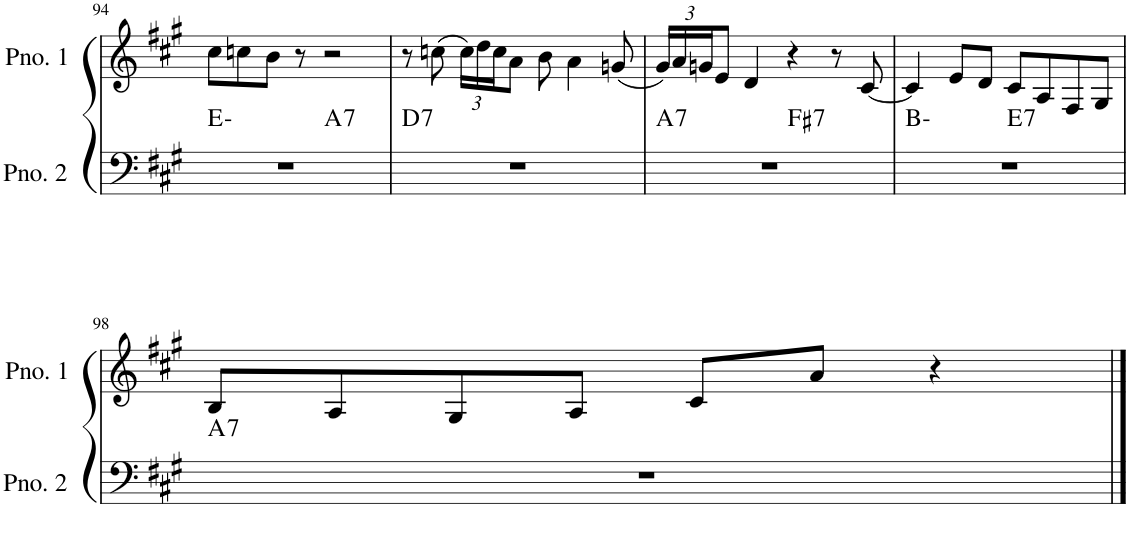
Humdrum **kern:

**kern	**harte	**kern
*part2	*part2	*part1
*staff2	*	*staff1
*I"ピアノ 2	*	*I"ピアノ 1
!!LO:PB:g=z
*clefF4	*	*clefG2
*k[f#c#g#]	*	*k[f#c#g#]
*M4/4	*	*M4/4
=94	=94	=94
*^	*	*
1r	2ryy	E:min	8cc#\L
.	.	.	8ccn\
.	.	.	8b\J
.	.	.	8r
!	!	!LO:H:kt=7	!
.	2ryy	A:7	2r
=95	=95	=95	=95
!	!	!LO:H:kt=7	!
*v	*v	*	*
1r	D:7	8r
.	.	(8ccn\
*	*	*Xbrackettup
.	.	24cc\LL)
.	.	24dd\
.	.	24cc\J
.	.	8a\J
.	.	8b\
.	.	4a\
.	.	(8gn/
=96	=96	=96
!	!LO:H:kt=7	!
*^	*	*
1r	2ryy	A:7	24g#/LL)
.	.	.	24a/
.	.	.	24gn/J
.	.	.	8e/J
.	.	.	4d/
!	!	!LO:H:kt=7	!
.	2ryy	F#:7	4r
.	.	.	8r
.	.	.	[8c#/
=97	=97	=97	=97
1r	2ryy	B:min	4c#/]
.	.	.	8e/L
.	.	.	8d/J
!	!	!LO:H:kt=7	!
.	2ryy	E:7	8c#/L
.	.	.	8A/
.	.	.	8F#/
.	.	.	8G#/J
!!LO:LB:g=z
=98	=98	=98	=98
!	!	!LO:H:kt=7	!
*v	*v	*	*
1r	A:7	8B/L
.	.	8A/
.	.	8G#/
.	.	8A/J
.	.	8c#/L
.	.	8a/J
.	.	4r
==	==	==
*-	*-	*-
